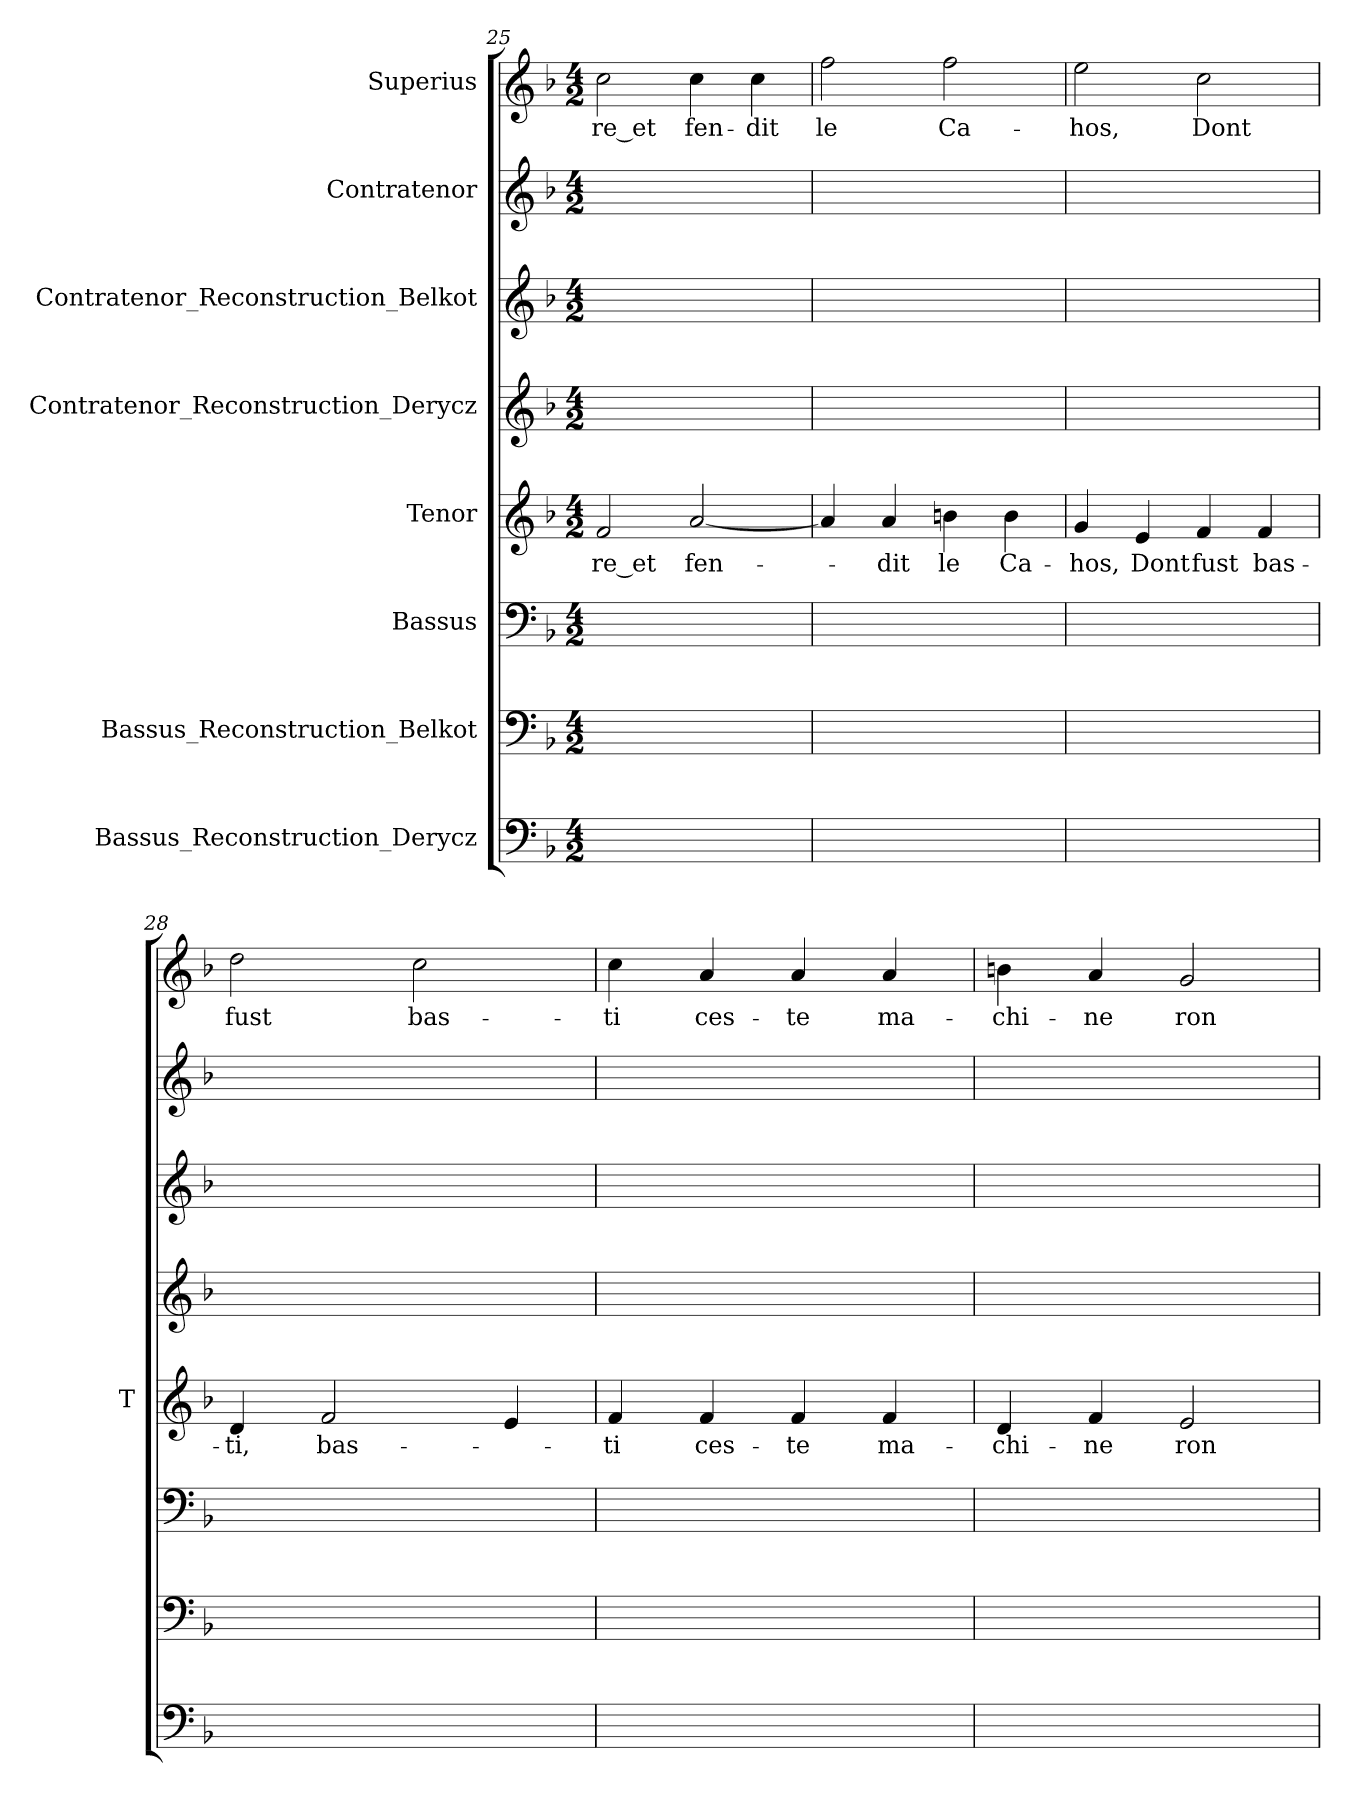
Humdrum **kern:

**kern	**kern	**kern	**kern	**text	**kern	**kern	**kern	**kern	**text
*part8	*part7	*part6	*part5	*part5	*part4	*part3	*part2	*part1	*part1
*staff8	*staff7	*staff6	*staff5	*staff5	*staff4	*staff3	*staff2	*staff1	*staff1
*I"Bassus_Reconstruction_Derycz	*I"Bassus_Reconstruction_Belkot	*I"Bassus	*I"Tenor	*	*I"Contratenor_Reconstruction_Derycz	*I"Contratenor_Reconstruction_Belkot	*I"Contratenor	*I"Superius	*
*	*	*	*I'T	*	*	*	*	*	*
*clefF4	*clefF4	*clefF4	*clefG2	*	*clefG2	*clefG2	*clefG2	*clefG2	*
*k[b-]	*k[b-]	*k[b-]	*k[b-]	*	*k[b-]	*k[b-]	*k[b-]	*k[b-]	*
*M4/2	*M4/2	*M4/2	*M4/2	*	*M4/2	*M4/2	*M4/2	*M4/2	*
=25	=25	=25	=25	=25	=25	=25	=25	=25	=25
1ryy	1ryy	1ryy	2f	-re_et	1ryy	1ryy	1ryy	2cc	-re_et
.	.	.	[2a	fen-	.	.	.	4cc	fen-
.	.	.	.	.	.	.	.	4cc	-dit
=26	=26	=26	=26	=26	=26	=26	=26	=26	=26
1ryy	1ryy	1ryy	4a]	.	1ryy	1ryy	1ryy	2ff	-le
.	.	.	4a	-dit	.	.	.	.	.
.	.	.	4b	-le	.	.	.	2ff	Ca-
.	.	.	4b	Ca-	.	.	.	.	.
=27	=27	=27	=27	=27	=27	=27	=27	=27	=27
1ryy	1ryy	1ryy	4g	-hos,	1ryy	1ryy	1ryy	2ee	-hos,
.	.	.	4e	-Dont	.	.	.	.	.
.	.	.	4f	-fust	.	.	.	2cc	-Dont
.	.	.	4f	bas-	.	.	.	.	.
=28	=28	=28	=28	=28	=28	=28	=28	=28	=28
1ryy	1ryy	1ryy	4d	-ti,	1ryy	1ryy	1ryy	2dd	-fust
.	.	.	2f	bas-	.	.	.	.	.
.	.	.	.	.	.	.	.	2cc	bas-
.	.	.	4e	.	.	.	.	.	.
=29	=29	=29	=29	=29	=29	=29	=29	=29	=29
1ryy	1ryy	1ryy	4f	-ti	1ryy	1ryy	1ryy	4cc	-ti
.	.	.	4f	ces-	.	.	.	4a	ces-
.	.	.	4f	-te	.	.	.	4a	-te
.	.	.	4f	ma-	.	.	.	4a	ma-
=30	=30	=30	=30	=30	=30	=30	=30	=30	=30
1ryy	1ryy	1ryy	4d	chi-	1ryy	1ryy	1ryy	4b	chi-
.	.	.	4f	-ne	.	.	.	4a	-ne
.	.	.	2e	ron-	.	.	.	2g	ron-
=	=	=	=	=	=	=	=	=	=
*-	*-	*-	*-	*-	*-	*-	*-	*-	*-
